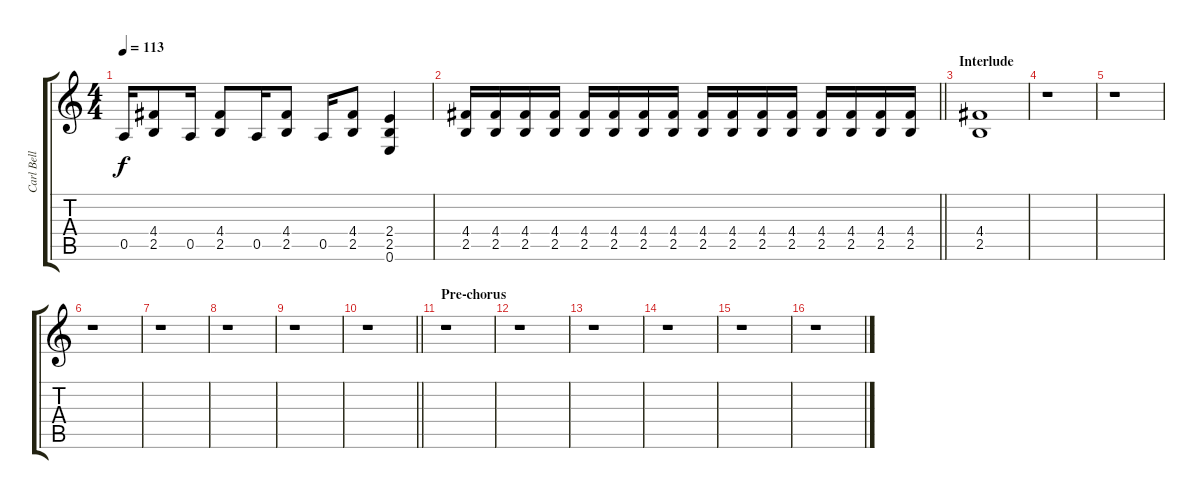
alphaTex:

\track ("Carl Bell (Rhythm Guitar)" "Carl Bell ") {instrument distortionguitar}
\staff {score tabs}
\tuning (E4 B3 G3 D3 A2 E2) {hide}
\ts (4 4)
\tempo 113
\clef g2
\ks c
0.5.16{dy f} (4.4 2.5).8 0.5.16 (4.4 2.5).8 0.5.16 (4.4 2.5).8 0.5.16 (4.4 2.5).8 (2.4 2.5 0.6).4 |
\barLineRight lightlight
(4.4 2.5).16 (4.4 2.5).16 (4.4 2.5).16 (4.4 2.5).16 (4.4 2.5).16 (4.4 2.5).16 (4.4 2.5).16 (4.4 2.5).16 (4.4 2.5).16 (4.4 2.5).16 (4.4 2.5).16 (4.4 2.5).16 (4.4 2.5).16 (4.4 2.5).16 (4.4 2.5).16 (4.4 2.5).16 |
\section ("" "Interlude")
(4.4 2.5).1{volume 0} |
r.1 |
r.1 |
r.1 |
r.1 |
r.1 |
r.1 |
\barLineRight lightlight
r.1 |
\section ("" "Pre-chorus")
r.1 |
r.1 |
r.1 |
r.1 |
r.1 |
r.1
